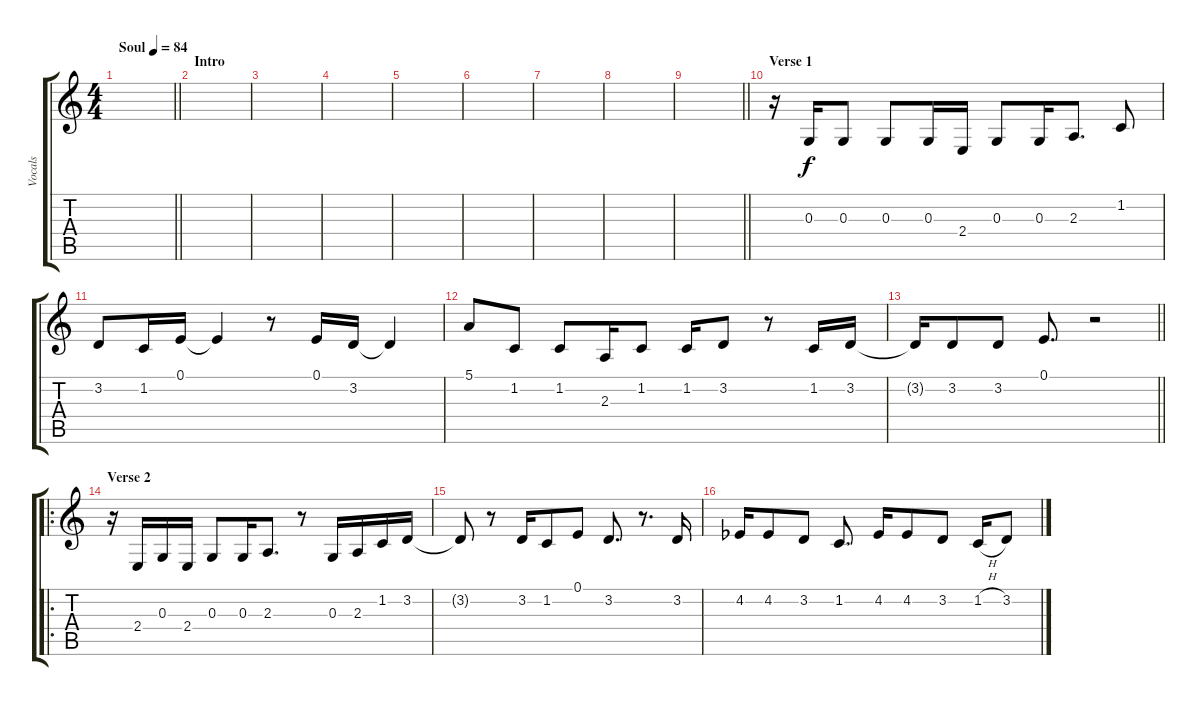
\track ("Vocals" "Vocals") {instrument oboe}
\staff {score tabs}
\tuning (E4 B3 G3 D3 A2 E2) {hide}
\ts (4 4)
\tempo (84 "Soul")
\clef g2
\barLineRight lightlight
\ks c
|
\section ("" "Intro")
|
|
|
|
|
|
|
\barLineRight lightlight
|
\section ("" "Verse 1")
r.16 0.3.16 0.3.8 0.3.8 0.3.16 2.4.16 0.3.8 0.3.16 2.3.8{d} 1.2.8 |
3.2.8 1.2.16 0.1.16 0.1{t}.4 r.8 0.1.16 3.2.16 3.2{t}.4 |
5.1.8 1.2.8 1.2.8 2.3.16 1.2.8 1.2.16 3.2.8 r.8 1.2.16 3.2.16 |
\barLineRight lightlight
3.2{t}.16 3.2.8 3.2.8 0.1.8{d} r.2 |
\ro
\section ("" "Verse 2")
r.16 2.4.16 0.3.16 2.4.16 0.3.8 0.3.16 2.3.8{d} r.8 0.3.16 2.3.16 1.2.16 3.2.16 |
3.2{t}.8 r.8 3.2.16 1.2.8 0.1.8 3.2.8{d} r.8{d} 3.2.16 |
4.2{acc b}.16 4.2{acc b}.8 3.2.8 1.2.8{d} 4.2{acc b}.16 4.2{acc b}.8 3.2.8 1.2{h}.16 3.2.8
